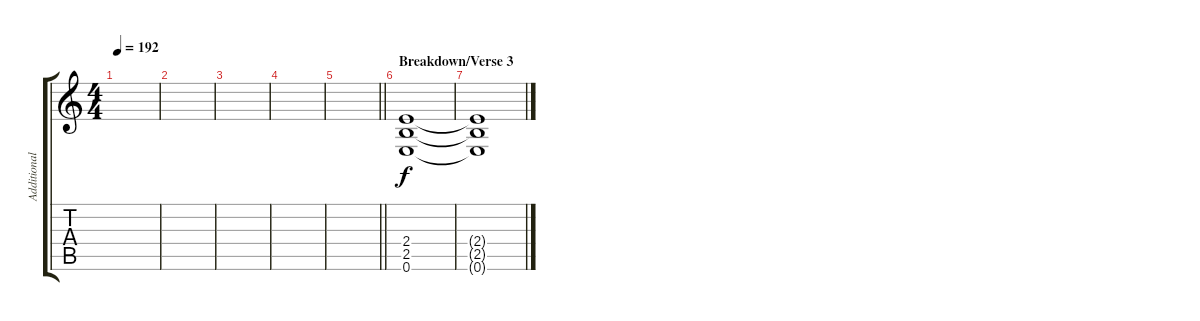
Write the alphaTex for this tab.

\track ("Additional Guitar (Bizzy D)" "Additional") {instrument distortionguitar}
\staff {score tabs}
\tuning (E4 B3 G3 D3 A2 E2) {hide}
\ts (4 4)
\tempo 192
\clef g2
\ks c
|
|
|
|
\barLineRight lightlight
|
\section ("" "Breakdown/Verse 3")
(2.4 2.5 0.6).1 |
(2.4{t} 2.5{t} 0.6{t}).1{dy f}
